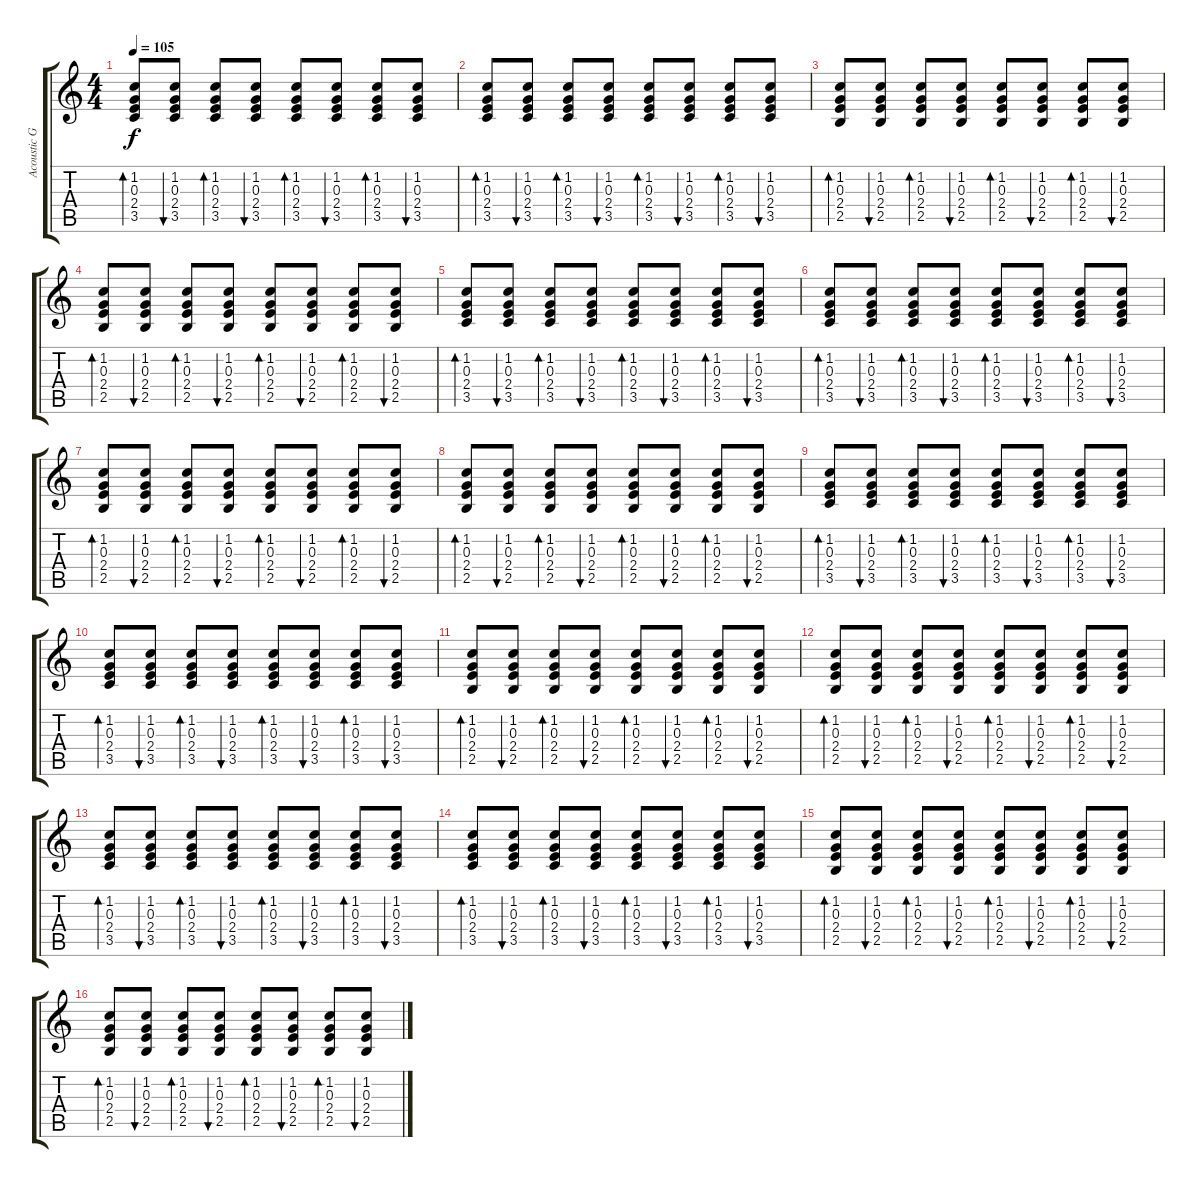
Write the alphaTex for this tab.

\track ("Acoustic Guitar" "Acoustic G") {instrument acousticguitarsteel}
\staff {score tabs}
\tuning (E4 B3 G3 D3 A2 E2) {hide}
\ts (4 4)
\tempo 105
\clef g2
\ks c
(1.2 0.3 2.4 3.5).8{bd 60 dy f} (1.2 0.3 2.4 3.5).8{bu 60} (1.2 0.3 2.4 3.5).8{bd 60} (1.2 0.3 2.4 3.5).8{bu 60} (1.2 0.3 2.4 3.5).8{bd 60} (1.2 0.3 2.4 3.5).8{bu 60} (1.2 0.3 2.4 3.5).8{bd 60} (1.2 0.3 2.4 3.5).8{bu 60} |
(1.2 0.3 2.4 3.5).8{bd 60} (1.2 0.3 2.4 3.5).8{bu 60} (1.2 0.3 2.4 3.5).8{bd 60} (1.2 0.3 2.4 3.5).8{bu 60} (1.2 0.3 2.4 3.5).8{bd 60} (1.2 0.3 2.4 3.5).8{bu 60} (1.2 0.3 2.4 3.5).8{bd 60} (1.2 0.3 2.4 3.5).8{bu 60} |
(1.2 0.3 2.4 2.5).8{bd 60} (1.2 0.3 2.4 2.5).8{bu 60} (1.2 0.3 2.4 2.5).8{bd 60} (1.2 0.3 2.4 2.5).8{bu 60} (1.2 0.3 2.4 2.5).8{bd 60} (1.2 0.3 2.4 2.5).8{bu 60} (1.2 0.3 2.4 2.5).8{bd 60} (1.2 0.3 2.4 2.5).8{bu 60} |
(1.2 0.3 2.4 2.5).8{bd 60} (1.2 0.3 2.4 2.5).8{bu 60} (1.2 0.3 2.4 2.5).8{bd 60} (1.2 0.3 2.4 2.5).8{bu 60} (1.2 0.3 2.4 2.5).8{bd 60} (1.2 0.3 2.4 2.5).8{bu 60} (1.2 0.3 2.4 2.5).8{bd 60} (1.2 0.3 2.4 2.5).8{bu 60} |
(1.2 0.3 2.4 3.5).8{bd 60} (1.2 0.3 2.4 3.5).8{bu 60} (1.2 0.3 2.4 3.5).8{bd 60} (1.2 0.3 2.4 3.5).8{bu 60} (1.2 0.3 2.4 3.5).8{bd 60} (1.2 0.3 2.4 3.5).8{bu 60} (1.2 0.3 2.4 3.5).8{bd 60} (1.2 0.3 2.4 3.5).8{bu 60} |
(1.2 0.3 2.4 3.5).8{bd 60} (1.2 0.3 2.4 3.5).8{bu 60} (1.2 0.3 2.4 3.5).8{bd 60} (1.2 0.3 2.4 3.5).8{bu 60} (1.2 0.3 2.4 3.5).8{bd 60} (1.2 0.3 2.4 3.5).8{bu 60} (1.2 0.3 2.4 3.5).8{bd 60} (1.2 0.3 2.4 3.5).8{bu 60} |
(1.2 0.3 2.4 2.5).8{bd 60} (1.2 0.3 2.4 2.5).8{bu 60} (1.2 0.3 2.4 2.5).8{bd 60} (1.2 0.3 2.4 2.5).8{bu 60} (1.2 0.3 2.4 2.5).8{bd 60} (1.2 0.3 2.4 2.5).8{bu 60} (1.2 0.3 2.4 2.5).8{bd 60} (1.2 0.3 2.4 2.5).8{bu 60} |
(1.2 0.3 2.4 2.5).8{bd 60} (1.2 0.3 2.4 2.5).8{bu 60} (1.2 0.3 2.4 2.5).8{bd 60} (1.2 0.3 2.4 2.5).8{bu 60} (1.2 0.3 2.4 2.5).8{bd 60} (1.2 0.3 2.4 2.5).8{bu 60} (1.2 0.3 2.4 2.5).8{bd 60} (1.2 0.3 2.4 2.5).8{bu 60} |
(1.2 0.3 2.4 3.5).8{bd 60} (1.2 0.3 2.4 3.5).8{bu 60} (1.2 0.3 2.4 3.5).8{bd 60} (1.2 0.3 2.4 3.5).8{bu 60} (1.2 0.3 2.4 3.5).8{bd 60} (1.2 0.3 2.4 3.5).8{bu 60} (1.2 0.3 2.4 3.5).8{bd 60} (1.2 0.3 2.4 3.5).8{bu 60} |
(1.2 0.3 2.4 3.5).8{bd 60} (1.2 0.3 2.4 3.5).8{bu 60} (1.2 0.3 2.4 3.5).8{bd 60} (1.2 0.3 2.4 3.5).8{bu 60} (1.2 0.3 2.4 3.5).8{bd 60} (1.2 0.3 2.4 3.5).8{bu 60} (1.2 0.3 2.4 3.5).8{bd 60} (1.2 0.3 2.4 3.5).8{bu 60} |
(1.2 0.3 2.4 2.5).8{bd 60} (1.2 0.3 2.4 2.5).8{bu 60} (1.2 0.3 2.4 2.5).8{bd 60} (1.2 0.3 2.4 2.5).8{bu 60} (1.2 0.3 2.4 2.5).8{bd 60} (1.2 0.3 2.4 2.5).8{bu 60} (1.2 0.3 2.4 2.5).8{bd 60} (1.2 0.3 2.4 2.5).8{bu 60} |
(1.2 0.3 2.4 2.5).8{bd 60} (1.2 0.3 2.4 2.5).8{bu 60} (1.2 0.3 2.4 2.5).8{bd 60} (1.2 0.3 2.4 2.5).8{bu 60} (1.2 0.3 2.4 2.5).8{bd 60} (1.2 0.3 2.4 2.5).8{bu 60} (1.2 0.3 2.4 2.5).8{bd 60} (1.2 0.3 2.4 2.5).8{bu 60} |
(1.2 0.3 2.4 3.5).8{bd 60} (1.2 0.3 2.4 3.5).8{bu 60} (1.2 0.3 2.4 3.5).8{bd 60} (1.2 0.3 2.4 3.5).8{bu 60} (1.2 0.3 2.4 3.5).8{bd 60} (1.2 0.3 2.4 3.5).8{bu 60} (1.2 0.3 2.4 3.5).8{bd 60} (1.2 0.3 2.4 3.5).8{bu 60} |
(1.2 0.3 2.4 3.5).8{bd 60} (1.2 0.3 2.4 3.5).8{bu 60} (1.2 0.3 2.4 3.5).8{bd 60} (1.2 0.3 2.4 3.5).8{bu 60} (1.2 0.3 2.4 3.5).8{bd 60} (1.2 0.3 2.4 3.5).8{bu 60} (1.2 0.3 2.4 3.5).8{bd 60} (1.2 0.3 2.4 3.5).8{bu 60} |
(1.2 0.3 2.4 2.5).8{bd 60} (1.2 0.3 2.4 2.5).8{bu 60} (1.2 0.3 2.4 2.5).8{bd 60} (1.2 0.3 2.4 2.5).8{bu 60} (1.2 0.3 2.4 2.5).8{bd 60} (1.2 0.3 2.4 2.5).8{bu 60} (1.2 0.3 2.4 2.5).8{bd 60} (1.2 0.3 2.4 2.5).8{bu 60} |
(1.2 0.3 2.4 2.5).8{bd 60} (1.2 0.3 2.4 2.5).8{bu 60} (1.2 0.3 2.4 2.5).8{bd 60} (1.2 0.3 2.4 2.5).8{bu 60} (1.2 0.3 2.4 2.5).8{bd 60} (1.2 0.3 2.4 2.5).8{bu 60} (1.2 0.3 2.4 2.5).8{bd 60} (1.2 0.3 2.4 2.5).8{bu 60}
